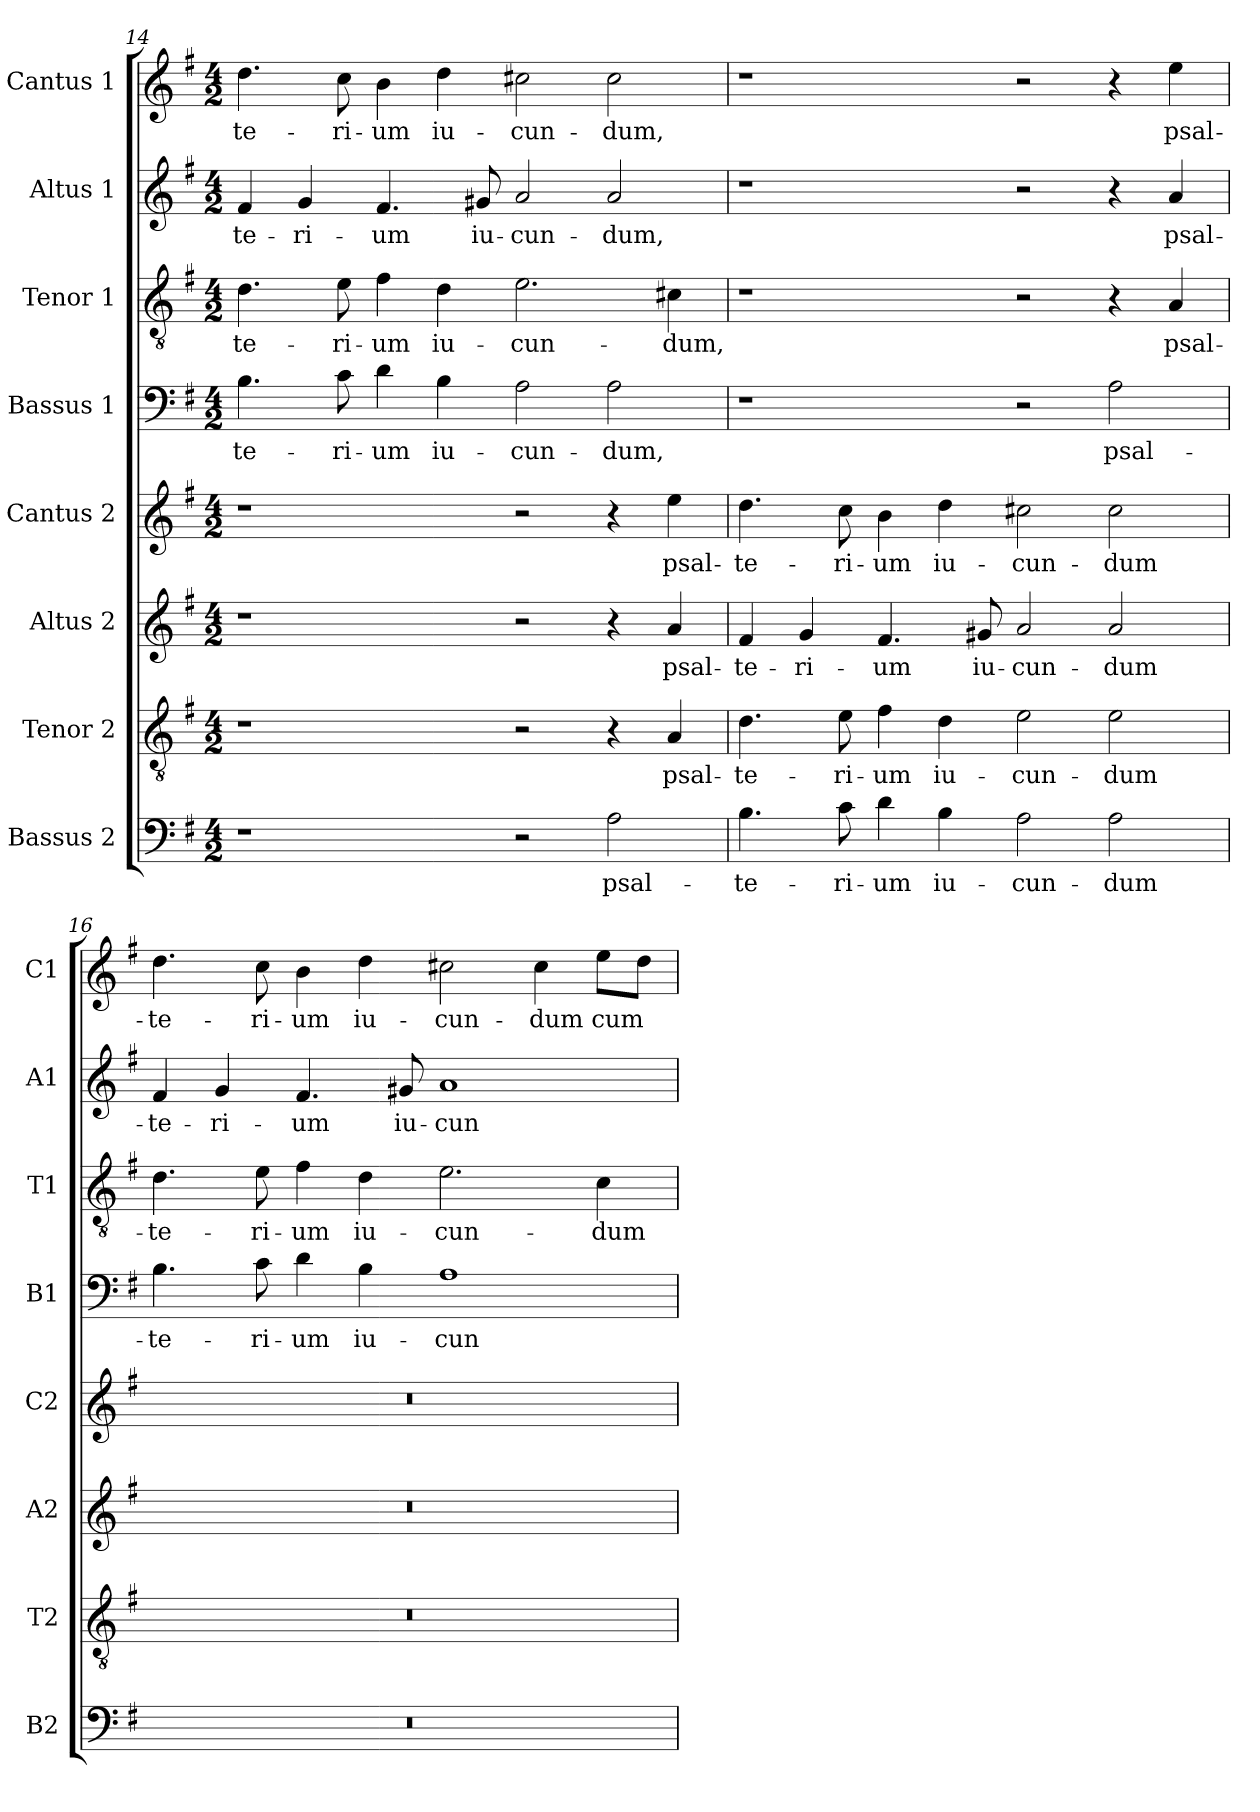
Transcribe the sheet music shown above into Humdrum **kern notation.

**kern	**text	**kern	**text	**kern	**text	**kern	**text	**kern	**text	**kern	**text	**kern	**text	**kern	**text
*part8	*part8	*part7	*part7	*part6	*part6	*part5	*part5	*part4	*part4	*part3	*part3	*part2	*part2	*part1	*part1
*staff8	*staff8	*staff7	*staff7	*staff6	*staff6	*staff5	*staff5	*staff4	*staff4	*staff3	*staff3	*staff2	*staff2	*staff1	*staff1
*I"Bassus 2	*	*I"Tenor 2	*	*I"Altus 2	*	*I"Cantus 2	*	*I"Bassus 1	*	*I"Tenor 1	*	*I"Altus 1	*	*I"Cantus 1	*
*I'B2	*	*I'T2	*	*I'A2	*	*I'C2	*	*I'B1	*	*I'T1	*	*I'A1	*	*I'C1	*
*clefF4	*	*clefGv2	*	*clefG2	*	*clefG2	*	*clefF4	*	*clefGv2	*	*clefG2	*	*clefG2	*
*k[f#]	*	*k[f#]	*	*k[f#]	*	*k[f#]	*	*k[f#]	*	*k[f#]	*	*k[f#]	*	*k[f#]	*
*G:	*	*G:	*	*G:	*	*G:	*	*G:	*	*G:	*	*G:	*	*G:	*
*M4/2	*	*M4/2	*	*M4/2	*	*M4/2	*	*M4/2	*	*M4/2	*	*M4/2	*	*M4/2	*
=14	=14	=14	=14	=14	=14	=14	=14	=14	=14	=14	=14	=14	=14	=14	=14
!	!	!	!	!	!	!	!	!	!LO:LY:b	!	!LO:LY:b	!	!LO:LY:b	!	!LO:LY:b
1r	.	1r	.	1r	.	1r	.	4.B\	-te-	4.d\	-te-	4f#/	-te-	4.dd\	-te-
!	!	!	!	!	!	!	!	!	!	!	!	!	!LO:LY:b	!	!
.	.	.	.	.	.	.	.	.	.	.	.	4g/	-ri-	.	.
!	!	!	!	!	!	!	!	!	!LO:LY:b	!	!LO:LY:b	!	!	!	!LO:LY:b
.	.	.	.	.	.	.	.	8c\	-ri-	8e\	-ri-	.	.	8cc\	-ri-
!	!	!	!	!	!	!	!	!	!LO:LY:b	!	!LO:LY:b	!	!LO:LY:b	!	!LO:LY:b
.	.	.	.	.	.	.	.	4d\	-um	4f#\	-um	4.f#/	-um	4b\	-um
!	!	!	!	!	!	!	!	!	!LO:LY:b	!	!LO:LY:b	!	!	!	!LO:LY:b
.	.	.	.	.	.	.	.	4B\	iu-	4d\	iu-	.	.	4dd\	iu-
!	!	!	!	!	!	!	!	!	!	!	!	!	!LO:LY:b	!	!
.	.	.	.	.	.	.	.	.	.	.	.	8g#X/	iu-	.	.
!	!	!	!	!	!	!	!	!	!LO:LY:b	!	!LO:LY:b	!	!LO:LY:b	!	!LO:LY:b
2r	.	2r	.	2r	.	2r	.	2A\	-cun-	2.e\	-cun-	2a/	-cun-	2cc#X\	-cun-
!	!LO:LY:b	!	!	!	!	!	!	!	!LO:LY:b	!	!	!	!LO:LY:b	!	!LO:LY:b
2A\	psal-	4r	.	4r	.	4r	.	2A\	-dum,	.	.	2a/	-dum,	2cc#\	-dum,
!	!	!	!LO:LY:b	!	!LO:LY:b	!	!LO:LY:b	!	!	!	!LO:LY:b	!	!	!	!
.	.	4A/	psal-	4a/	psal-	4ee\	psal-	.	.	4c#X\	-dum,	.	.	.	.
=15	=15	=15	=15	=15	=15	=15	=15	=15	=15	=15	=15	=15	=15	=15	=15
!	!LO:LY:b	!	!LO:LY:b	!	!LO:LY:b	!	!LO:LY:b	!	!	!	!	!	!	!	!
4.B\	-te-	4.d\	-te-	4f#/	-te-	4.dd\	-te-	1r	.	1r	.	1r	.	1r	.
!	!	!	!	!	!LO:LY:b	!	!	!	!	!	!	!	!	!	!
.	.	.	.	4g/	-ri-	.	.	.	.	.	.	.	.	.	.
!	!LO:LY:b	!	!LO:LY:b	!	!	!	!LO:LY:b	!	!	!	!	!	!	!	!
8c\	-ri-	8e\	-ri-	.	.	8cc\	-ri-	.	.	.	.	.	.	.	.
!	!LO:LY:b	!	!LO:LY:b	!	!LO:LY:b	!	!LO:LY:b	!	!	!	!	!	!	!	!
4d\	-um	4f#\	-um	4.f#/	-um	4b\	-um	.	.	.	.	.	.	.	.
!	!LO:LY:b	!	!LO:LY:b	!	!	!	!LO:LY:b	!	!	!	!	!	!	!	!
4B\	iu-	4d\	iu-	.	.	4dd\	iu-	.	.	.	.	.	.	.	.
!	!	!	!	!	!LO:LY:b	!	!	!	!	!	!	!	!	!	!
.	.	.	.	8g#X/	iu-	.	.	.	.	.	.	.	.	.	.
!	!LO:LY:b	!	!LO:LY:b	!	!LO:LY:b	!	!LO:LY:b	!	!	!	!	!	!	!	!
2A\	-cun-	2e\	-cun-	2a/	-cun-	2cc#X\	-cun-	2r	.	2r	.	2r	.	2r	.
!	!LO:LY:b	!	!LO:LY:b	!	!LO:LY:b	!	!LO:LY:b	!	!LO:LY:b	!	!	!	!	!	!
2A\	-dum	2e\	-dum	2a/	-dum	2cc#\	-dum	2A\	psal-	4r	.	4r	.	4r	.
!	!	!	!	!	!	!	!	!	!	!	!LO:LY:b	!	!LO:LY:b	!	!LO:LY:b
.	.	.	.	.	.	.	.	.	.	4A/	psal-	4a/	psal-	4ee\	psal-
!!LO:LB:g=z
=16	=16	=16	=16	=16	=16	=16	=16	=16	=16	=16	=16	=16	=16	=16	=16
!	!	!	!	!	!	!	!	!	!LO:LY:b	!	!LO:LY:b	!	!LO:LY:b	!	!LO:LY:b
0r	.	0r	.	0r	.	0r	.	4.B\	-te-	4.d\	-te-	4f#/	-te-	4.dd\	-te-
!	!	!	!	!	!	!	!	!	!	!	!	!	!LO:LY:b	!	!
.	.	.	.	.	.	.	.	.	.	.	.	4g/	-ri-	.	.
!	!	!	!	!	!	!	!	!	!LO:LY:b	!	!LO:LY:b	!	!	!	!LO:LY:b
.	.	.	.	.	.	.	.	8c\	-ri-	8e\	-ri-	.	.	8cc\	-ri-
!	!	!	!	!	!	!	!	!	!LO:LY:b	!	!LO:LY:b	!	!LO:LY:b	!	!LO:LY:b
.	.	.	.	.	.	.	.	4d\	-um	4f#\	-um	4.f#/	-um	4b\	-um
!	!	!	!	!	!	!	!	!	!LO:LY:b	!	!LO:LY:b	!	!	!	!LO:LY:b
.	.	.	.	.	.	.	.	4B\	iu-	4d\	iu-	.	.	4dd\	iu-
!	!	!	!	!	!	!	!	!	!	!	!	!	!LO:LY:b	!	!
.	.	.	.	.	.	.	.	.	.	.	.	8g#X/	iu-	.	.
!	!	!	!	!	!	!	!	!	!LO:LY:b	!	!LO:LY:b	!	!LO:LY:b	!	!LO:LY:b
.	.	.	.	.	.	.	.	1A	-cun-	2.e\	-cun-	1a	-cun-	2cc#X\	-cun-
!	!	!	!	!	!	!	!	!	!	!	!	!	!	!	!LO:LY:b
.	.	.	.	.	.	.	.	.	.	.	.	.	.	4cc#\	-dum
!	!	!	!	!	!	!	!	!	!	!	!LO:LY:b	!	!	!	!LO:LY:b
.	.	.	.	.	.	.	.	.	.	4c\	-dum	.	.	8ee\L	cum
.	.	.	.	.	.	.	.	.	.	.	.	.	.	8dd\J	.
=	=	=	=	=	=	=	=	=	=	=	=	=	=	=	=
*-	*-	*-	*-	*-	*-	*-	*-	*-	*-	*-	*-	*-	*-	*-	*-
